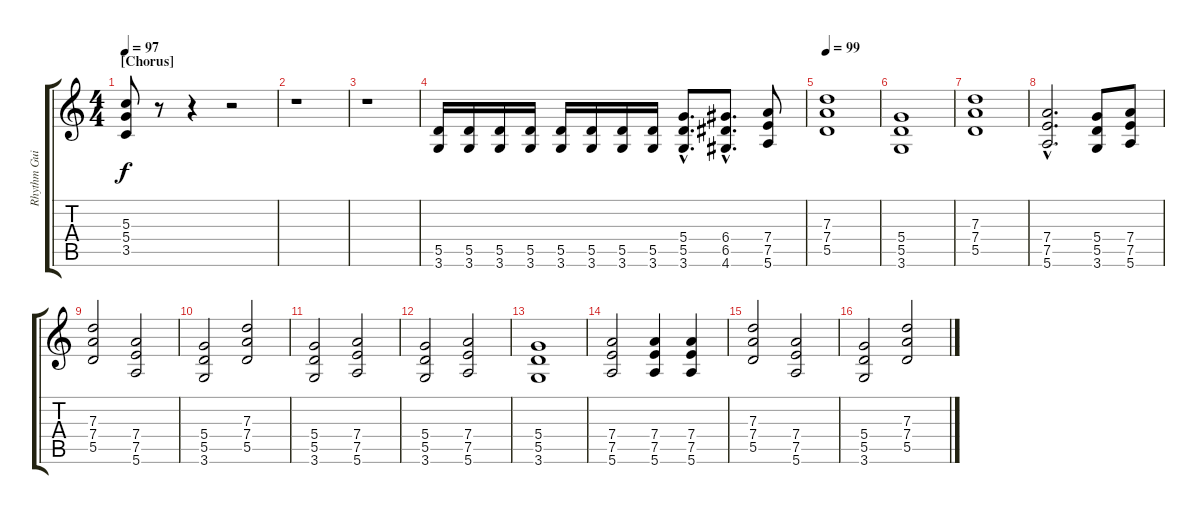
\track ("Rhythm Guitar 1" "Rhythm Gui") {instrument distortionguitar}
\staff {score tabs}
\tuning (E4 B3 G3 D3 A2 E2) {hide}
\ts (4 4)
\section ("" "[Chorus]")
\tempo 97
\clef g2
\ks c
(5.3 5.4 3.5).8{dy f} r.8 r.4 r.2 |
r.1 |
r.1 |
(5.5 3.6).16 (5.5 3.6).16 (5.5 3.6).16 (5.5 3.6).16 (5.5 3.6).16 (5.5 3.6).16 (5.5 3.6).16 (5.5 3.6).16 (5.4{hac} 5.5{hac} 3.6{hac}).8{d} (6.4{hac} 6.5{hac} 4.6{hac}).8{d} (7.4 7.5 5.6).8 |
\section ("" "")
\tempo 99
(7.3 7.4 5.5).1 |
(5.4 5.5 3.6).1 |
(7.3 7.4 5.5).1 |
(7.4{hac} 7.5{hac} 5.6{hac}).2{d} (5.4 5.5 3.6).8 (7.4 7.5 5.6).8 |
(7.3 7.4 5.5).2 (7.4 7.5 5.6).2 |
(5.4 5.5 3.6).2 (7.3 7.4 5.5).2 |
(5.4 5.5 3.6).2 (7.4 7.5 5.6).2 |
(5.4 5.5 3.6).2 (7.4 7.5 5.6).2 |
(5.4 5.5 3.6).1 |
(7.4 7.5 5.6).2 (7.4 7.5 5.6).4 (7.4 7.5 5.6).4 |
\section ("" "")
(7.3 7.4 5.5).2 (7.4 7.5 5.6).2 |
(5.4 5.5 3.6).2 (7.3 7.4 5.5).2
